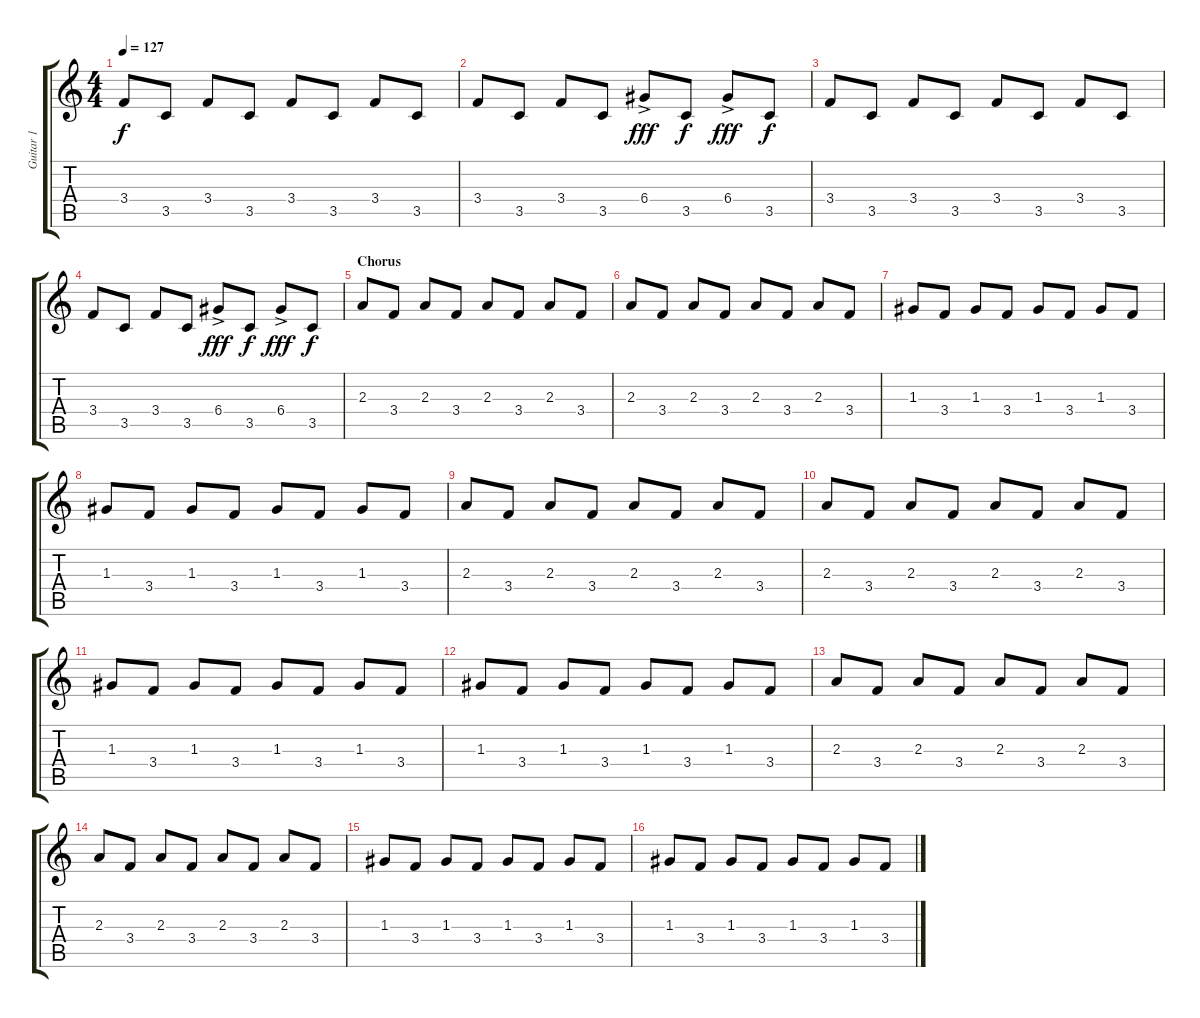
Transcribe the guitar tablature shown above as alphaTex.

\track ("Guitar 1" "Guitar 1") {instrument overdrivenguitar}
\staff {score tabs}
\tuning (E4 B3 G3 D3 A2 E2) {hide}
\ts (4 4)
\tempo 127
\clef g2
\ks c
3.4.8{dy f} 3.5.8 3.4.8 3.5.8 3.4.8 3.5.8 3.4.8 3.5.8 |
3.4.8 3.5.8 3.4.8 3.5.8 6.4{ac}.8{dy fff} 3.5.8{dy f} 6.4{ac}.8{dy fff} 3.5.8{dy f} |
3.4.8 3.5.8 3.4.8 3.5.8 3.4.8 3.5.8 3.4.8 3.5.8 |
3.4.8 3.5.8 3.4.8 3.5.8 6.4{ac}.8{dy fff} 3.5.8{dy f} 6.4{ac}.8{dy fff} 3.5.8{dy f} |
\section ("" "Chorus")
2.3.8 3.4.8 2.3.8 3.4.8 2.3.8 3.4.8 2.3.8 3.4.8 |
2.3.8 3.4.8 2.3.8 3.4.8 2.3.8 3.4.8 2.3.8 3.4.8 |
1.3.8 3.4.8 1.3.8 3.4.8 1.3.8 3.4.8 1.3.8 3.4.8 |
1.3.8 3.4.8 1.3.8 3.4.8 1.3.8 3.4.8 1.3.8 3.4.8 |
2.3.8 3.4.8 2.3.8 3.4.8 2.3.8 3.4.8 2.3.8 3.4.8 |
2.3.8 3.4.8 2.3.8 3.4.8 2.3.8 3.4.8 2.3.8 3.4.8 |
1.3.8 3.4.8 1.3.8 3.4.8 1.3.8 3.4.8 1.3.8 3.4.8 |
1.3.8 3.4.8 1.3.8 3.4.8 1.3.8 3.4.8 1.3.8 3.4.8 |
2.3.8 3.4.8 2.3.8 3.4.8 2.3.8 3.4.8 2.3.8 3.4.8 |
2.3.8 3.4.8 2.3.8 3.4.8 2.3.8 3.4.8 2.3.8 3.4.8 |
1.3.8 3.4.8 1.3.8 3.4.8 1.3.8 3.4.8 1.3.8 3.4.8 |
1.3.8 3.4.8 1.3.8 3.4.8 1.3.8 3.4.8 1.3.8 3.4.8
